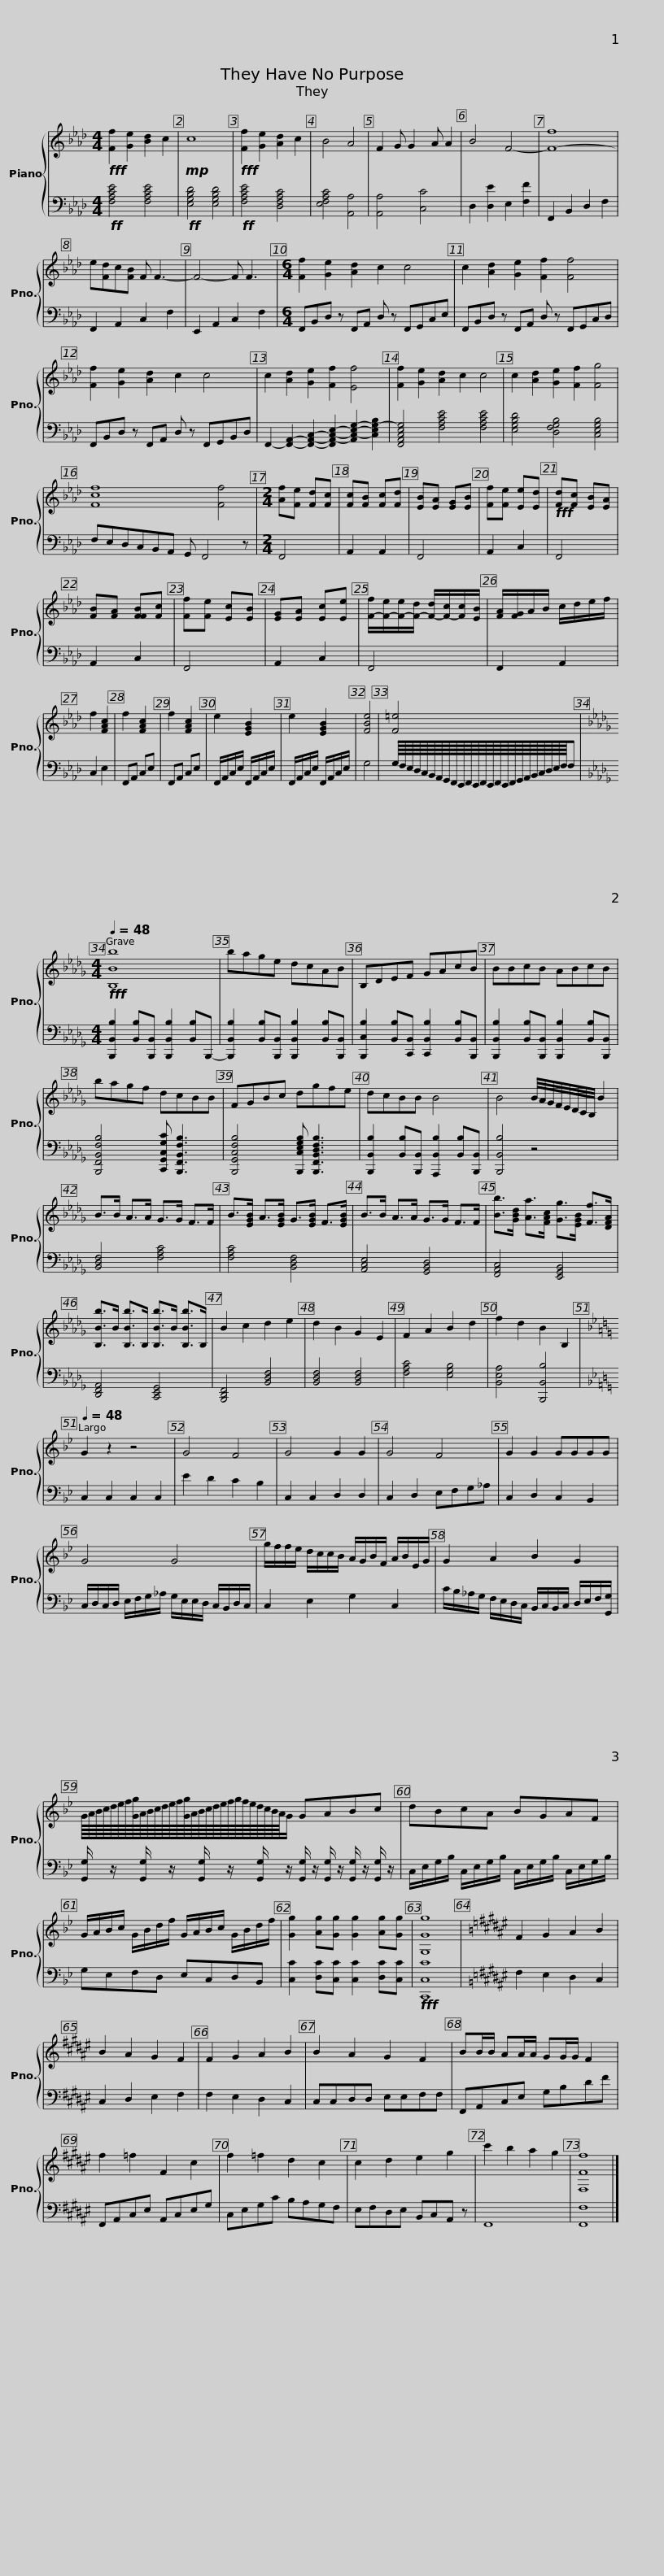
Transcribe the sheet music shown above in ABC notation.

X:1
%%score { 1 | 2 }
L:1/8
M:4/4
I:linebreak $
K:Ab
V:1 treble
V:2 bass
V:1
!fff! [Ff]2 [Ge]2 [Bd]2 c2 |!mp! c8 |!fff! [Ff]2 [Ge]2 [Ad]2 c2 | B4 A4 | F2 G G2 A A2 | %5
 B4 F4- | [F-f]8 |$ e[Fd]c[FB] F F3- | F4- F F3 |[M:6/4] [Ff]2 [Ge]2 [Ad]2 c2 c4 | %10
 c2 [Ad]2 [Ge]2 [Ff]2 [Ff]4 |$ [Ff]2 [Ge]2 [Ad]2 c2 c4 | c2 [Ad]2 [Ge]2 [Ff]2 [Ef]4 | [Ff]2 [Ge]2 [Ad]2 c2 c4 | c2 [Ad]2 [Ge]2 [Ff]2 [Fg]4 |$ %15
 [Fcf]8 [Ff]4 |[M:2/4] [Af][Fe] [Fd][Fc] | [Fc][FB] [Fc][Fd] | [EB][EA] [EG][EB] | [Ff][Fe] [Ee][Ed] | %20
!fff! [Fd][Fc] [EB][EA] | [FB][FA] [FFB][Fc] |$ [Ff][Fe] [Ec][EB] | [EG][EA] [Ec][Ee] | [F-f]/[F-e]/[F-e]/[F-d]/ [F-d]/[F-c]/[Fc]/[EB]/ | %25
 [FA]/[FG]/A/B/ c/d/e/f/ | f2 [FAc]2 | f2 [FAc]2 | f2 [FAc]2 |$ e2 [EGB]2 | %30
 e2 [EGB]2 | [FBe]4 |$ [F=e]4 |[K:Db][M:4/4]!fff![Q:1/4=10][Q:1/4=48] [B,Bb]8 |$ bage dcAB | %35
 B,DEF GAcB | BBcB ABcB | bagf dcBB |$ FGBc dgfe | dcBB B4 | %40
 B4 B/4A/4G/4F/4E/4D/4C/4B,/4 B2 | B>B A>A G>G F>F |$ B>[EGB] A>[EGB] G>[EGB] F>[EGB] | B>B A>A G>G F>F | [Bb]>[GBd] [Aa]>[FAc] [Gg]>[EGB] [Ff]>[DFA] | %45
 [B,Bb]>B [B,Bb]>B, [B,Bb]>B [B,Bb]>B, |$ B2 c2 d2 e2 | d2 B2 G2 E2 | F2 A2 B2 d2 | f2 d2 B2 B,2 | %50
[K:Bb][Q:1/4=48] G2 z2 z4 | G4 F4 | G4 G2 G2 |$ G4 F4 | G2 G2 GGGG | %55
 G4 G4 |$ g/f/f/e/ d/c/c/B/ A/G/B/F/ A/B/E/G/ | G2 A2 B2 G2 |$ G/8A/8B/8c/8d/8e/8f/8[Gg]/8A/8B/8c/8d/8e/8f/8[Gg]/8A/8B/8c/8d/8e/8f/8g/8f/8e/8d/8c/8B/8A/8G/ GABc |$ dBcA BGAF | %60
 G/A/B/c/ G/B/d/f/ G/A/B/c/ G/B/d/f/ | [Gg]2 [Ag][Gg] [Gg]2 [Ag][Gg] |$ [G,Gg]8 |[K:F#] F2 G2 A2 B2 | B2 A2 G2 F2 | %65
 F2 G2 A2 B2 | B2 A2 G2 F2 | BB/B/ AA/A/ GG/G/ F2 |$ f2 =f2 F2 c2 | f2 =f2 d2 c2 | %70
 c2 d2 e2 g2 | c'2 b2 a2 g2 | [F,Ff]8 |] %73
V:2
!ff! [F,A,CE]4 [F,A,CE]4 |!ff! [E,G,B,D]4 [E,G,B,D]4 |!ff! [F,A,CE]4 [D,F,A,C]4 | [E,F,A,C]4 [A,,A,]4 | [A,,A,]4 [C,C]4 | %5
 D,2 [D,E]2 E,2 [F,F]2 | F,,2 B,,2 D,2 F,2 |$ F,,2 A,,2 C,2 F,2 | E,,2 A,,2 C,2 F,2 |[M:6/4] F,,B,,D, z F,,A,, D, z F,,G,,C,E, | %10
 F,,B,,D, z F,,A,, D, z F,,G,,C,D, |$ F,,B,,D, z F,,A,, D, z F,,G,,B,,D, | F,,2- [F,,A,,]2- [F,,A,,C,]2- [F,,A,,-C,-E,-]2 [A,,C,-E,-G,-]2 [C,E,G,-B,]2 | [F,,A,,C,E,G,]4 [F,A,CE]4 [F,A,CE]4 | [E,G,B,D]4 [D,F,G,B,]4 [C,E,G,B,]4 |$ %15
 F,E,D,C,B,,A,, G,, F,,4 z |[M:2/4] F,,4 | A,,2 A,,2 | F,,4 | A,,2 C,2 | %20
 F,,4 | A,,2 C,2 |$ F,,4 | A,,2 C,2 | F,,4 | %25
 F,,2 A,,2 | C,2 E,2 | F,,A,, C,E, | F,,A,, C,E, |$ F,,/A,,/C,/E,/ F,,/A,,/C,/E,/ | %30
 F,,/A,,/C,/E,/ F,,/A,,/C,/E,/ | G,4 |$ G,/8F,/8E,/8D,/8C,/8B,,/8A,,/8G,,/8F,,/8E,,/8F,,/8E,,/8F,,/8E,,/8F,,/8E,,/8F,,/8G,,/8A,,/8B,,/8C,/8D,/8E,/8F,/8F, |[K:Db][M:4/4] [B,,,B,,B,]2 [B,,B,][B,,,B,,] [B,,,B,,B,]2 [B,,B,]B,,,- |$ [B,,,B,,B,]2 [B,,B,][B,,,B,,] [B,,,B,,B,]2 [B,,B,][B,,,B,,] | %35
 [B,,,C,B,]2 [B,,B,][C,,B,,] [C,,B,,B,]2 [B,,B,][B,,,B,,] | [B,,,B,,B,]2 [B,,B,][B,,,B,,] [B,,,B,,B,]2 [B,,B,][B,,,B,,] | [B,,,F,,B,,F,B,]4 [C,,G,,C,G,C] [B,,,F,,B,,F,B,]3 |$ [B,,,G,,C,F,B,]4 [B,,,C,E,G,B,] [B,,,F,,B,,D,F,B,]3 | [B,,,B,,B,]2 [B,,B,][B,,,B,,] [A,,,B,,B,]2 [B,,B,][B,,,B,,] | %40
 [B,,,B,,B,]4 z4 | [B,,D,F,]4 [F,A,C]4 |$ [F,A,C]4 [B,,D,F,]4 | [A,,C,E,]4 [G,,B,,D,]4 | [F,,A,,C,]4 [E,,G,,B,,]4 | %45
 [D,,F,,A,,]4 [C,,E,,G,,]4 |$ [B,,,D,,F,,]4 [B,,D,F,]4 | [B,,D,F,]4 [B,,D,F,]4 | [F,A,C]4 [E,G,B,]4 | [B,,E,A,]4 [B,,,B,,B,]4 | %50
[K:Bb] C,2 C,2 C,2 C,2 | E2 D2 C2 B,2 | C,2 C,2 D,2 D,2 |$ C,2 D,2 E,F,G,_A, | C,2 D,2 C,2 B,,2 | %55
 C,/D,/C,/D,/ E,/F,/G,/_A,/ G,/E,/E,/D,/ C,/B,,/D,/C,/ |$ C,2 E,2 G,2 C,2 | C/B,/_A,/G,/ F,/E,/D,/C,/ B,,/C,/B,,/C,/ D,/E,/F,/[G,,G,]/ |$ [G,,G,]/ z/ [G,,G,]/ z/ [G,,G,]/ z/ [G,,G,]/ z/ [G,,G,]/ z/ [G,,G,]/ z/ [G,,G,]/ z/ [G,,G,]/ z/ |$ C,/E,/G,/B,/ C,/E,/G,/B,/ C,/E,/G,/B,/ C,/E,/G,/B,/ | %60
 G,E,F,D, E,C,D,B,, | [C,C]2 [D,C][C,C] [C,C]2 [D,C][C,C] |$!fff! [C,,C,C]8 |[K:F#] F,2 E,2 D,2 C,2 | C,2 D,2 E,2 F,2 | %65
 F,2 E,2 D,2 C,2 | C,C,D,D, E,E,F,F, | F,,A,,C,E, G,B,DF |$ F,,A,,C,E, A,,C,E,G, | C,E,G,C B,A,G,F, | %70
 E,F,D,E, B,,C,A,, z | F,,8 | [F,,F,]8 |] %73
